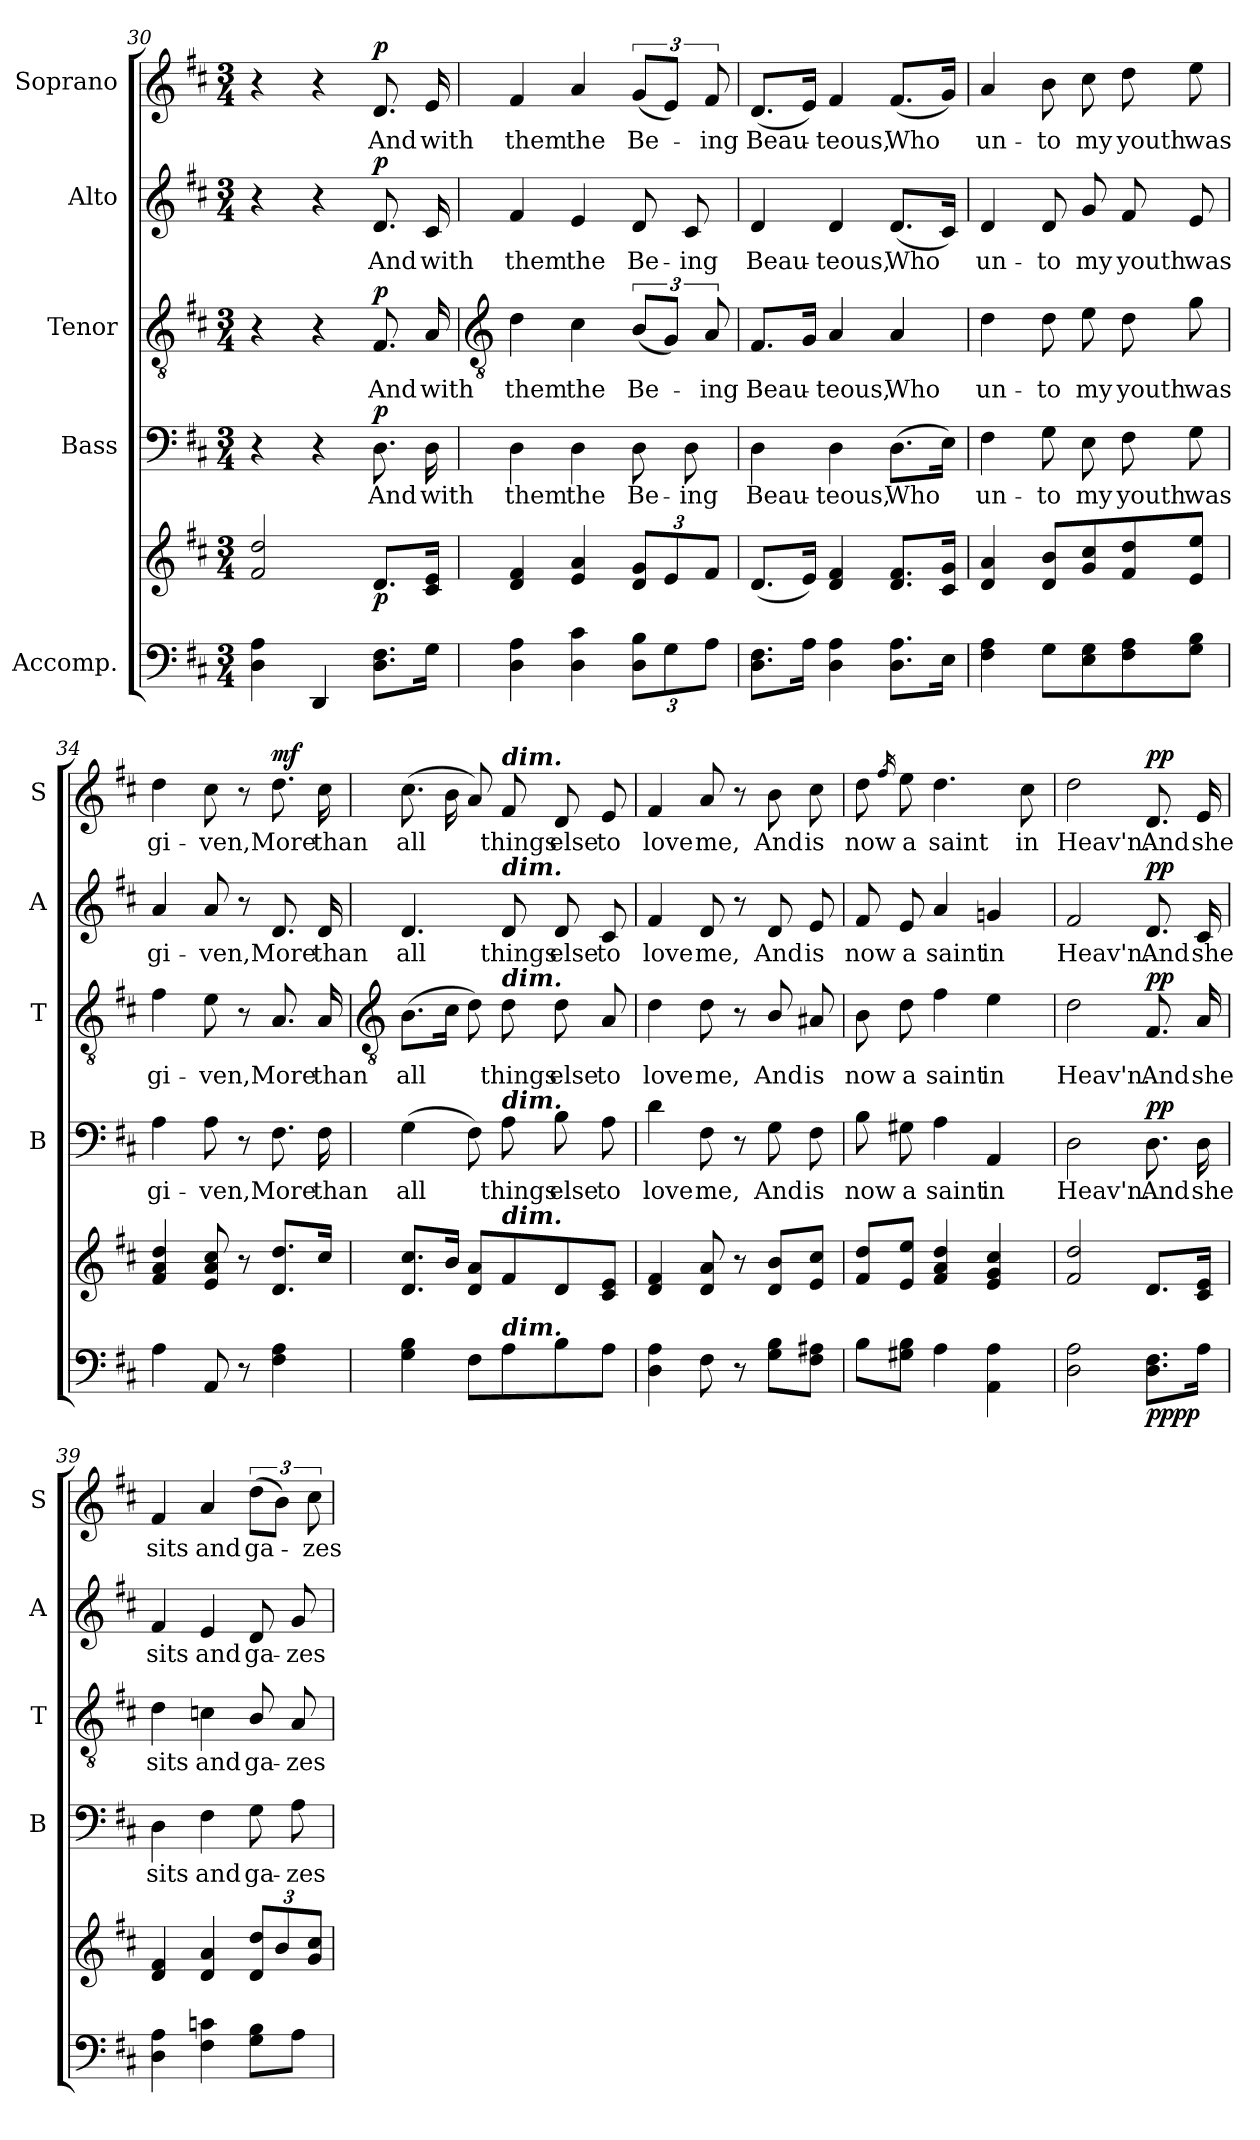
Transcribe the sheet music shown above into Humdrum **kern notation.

**kern	**kern	**dynam	**kern	**text	**dynam	**kern	**text	**dynam	**kern	**text	**dynam	**kern	**text	**dynam
*part5	*part5	*part5	*part4	*part4	*part4	*part3	*part3	*part3	*part2	*part2	*part2	*part1	*part1	*part1
*staff6	*staff5	*staff5/6	*staff4	*staff4	*staff4	*staff3	*staff3	*staff3	*staff2	*staff2	*staff2	*staff1	*staff1	*staff1
*I"Accomp.	*	*	*I"Bass	*	*	*I"Tenor	*	*	*I"Alto	*	*	*I"Soprano	*	*
*	*	*	*I'B	*	*	*I'T	*	*	*I'A	*	*	*I'S	*	*
*clefF4	*clefG2	*	*clefF4	*	*	*clefGv2	*	*	*clefG2	*	*	*clefG2	*	*
*k[f#c#]	*k[f#c#]	*	*k[f#c#]	*	*	*k[f#c#]	*	*	*k[f#c#]	*	*	*k[f#c#]	*	*
*D:	*D:	*	*D:	*	*	*D:	*	*	*D:	*	*	*D:	*	*
*M3/4	*M3/4	*	*M3/4	*	*	*M3/4	*	*	*M3/4	*	*	*M3/4	*	*
=30	=30	=30	=30	=30	=30	=30	=30	=30	=30	=30	=30	=30	=30	=30
4D 4A	2f# 2dd	.	4r	.	.	4r	.	.	4r	.	.	4r	.	.
4DD	.	.	4r	.	.	4r	.	.	4r	.	.	4r	.	.
!	!	!LO:DY:b	!	!LO:LY:b	!LO:DY:b	!	!LO:LY:b	!LO:DY:b	!	!LO:LY:b	!LO:DY:b	!	!LO:LY:b	!LO:DY:b
8.D 8.F#L	8.dL	p	8.D	And	p	8.F#	And	p	8.d	And	p	8.d	And	p
!	!	!	!	!LO:LY:b	!	!	!LO:LY:b	!	!	!LO:LY:b	!	!	!LO:LY:b	!
16GJ	16c# 16eJ	.	16D	with	.	16A	with	.	16c#	with	.	16e	with	.
!!LO:LB:g=z
=31	=31	=31	=31	=31	=31	=31	=31	=31	=31	=31	=31	=31	=31	=31
*	*	*	*	*	*	*clefGv2	*	*	*	*	*	*	*	*
!	!	!	!	!LO:LY:b	!	!	!LO:LY:b	!	!	!LO:LY:b	!	!	!LO:LY:b	!
4D 4A	4d 4f#	.	4D	them	.	4d	them	.	4f#	them	.	4f#	them	.
!	!	!	!	!LO:LY:b	!	!	!LO:LY:b	!	!	!LO:LY:b	!	!	!LO:LY:b	!
4D 4c#	4e 4a	.	4D	the	.	4c#	the	.	4e	the	.	4a	the	.
!	!	!	!	!LO:LY:b	!	!	!LO:LY:b	!	!	!LO:LY:b	!	!	!LO:LY:b	!
12D 12BL	12d 12gL	.	8D	Be-	.	(<12BL	Be-	.	8d	Be-	.	(<12gL	Be-	.
12G	12e	.	.	.	.	12GJ)	.	.	.	.	.	12eJ)	.	.
!	!	!	!	!LO:LY:b	!	!	!	!	!	!LO:LY:b	!	!	!	!
.	.	.	8D	-ing	.	.	.	.	8c#	-ing	.	.	.	.
!	!	!	!	!	!	!	!LO:LY:b	!	!	!	!	!	!LO:LY:b	!
12AJ	12f#J	.	.	.	.	12A	ing	.	.	.	.	12f#	ing	.
=32	=32	=32	=32	=32	=32	=32	=32	=32	=32	=32	=32	=32	=32	=32
!	!	!	!	!LO:LY:b	!	!	!LO:LY:b	!	!	!LO:LY:b	!	!	!LO:LY:b	!
8.D 8.F#L	(<8.dL	.	4D	Beau-	.	8.F#L	Beau-	.	4d	Beau-	.	(<8.dL	Beau-	.
16AJ	16eJ)	.	.	.	.	16GJ	.	.	.	.	.	16eJ)	.	.
!	!	!	!	!LO:LY:b	!	!	!LO:LY:b	!	!	!LO:LY:b	!	!	!LO:LY:b	!
4D 4A	4d 4f#	.	4D	-teous,	.	4A	teous,	.	4d	-teous,	.	4f#	teous,	.
!	!	!	!	!LO:LY:b	!	!	!LO:LY:b	!	!	!LO:LY:b	!	!	!LO:LY:b	!
8.D 8.AL	8.d 8.f#L	.	(>8.DL	Who	.	4A	Who	.	(<8.dL	Who	.	(<8.f#L	Who	.
16EJ	16c# 16gJ	.	16EJ)	.	.	.	.	.	16c#J)	.	.	16gJ)	.	.
=33	=33	=33	=33	=33	=33	=33	=33	=33	=33	=33	=33	=33	=33	=33
!	!	!	!	!LO:LY:b	!	!	!LO:LY:b	!	!	!LO:LY:b	!	!	!LO:LY:b	!
4F# 4A	4d 4a	.	4F#	un-	.	4d	un-	.	4d	un-	.	4a	un-	.
!	!	!	!	!LO:LY:b	!	!	!LO:LY:b	!	!	!LO:LY:b	!	!	!LO:LY:b	!
8GL	8d 8bL	.	8G	-to	.	8d	-to	.	8d	-to	.	8b	-to	.
!	!	!	!	!LO:LY:b	!	!	!LO:LY:b	!	!	!LO:LY:b	!	!	!LO:LY:b	!
8E 8G	8g 8cc#	.	8E	my	.	8e	my	.	8g	my	.	8cc#	my	.
!	!	!	!	!LO:LY:b	!	!	!LO:LY:b	!	!	!LO:LY:b	!	!	!LO:LY:b	!
8F# 8A	8f# 8dd	.	8F#	youth	.	8d	youth	.	8f#	youth	.	8dd	youth	.
!	!	!	!	!LO:LY:b	!	!	!LO:LY:b	!	!	!LO:LY:b	!	!	!LO:LY:b	!
8G 8BJ	8e 8eeJ	.	8G	was	.	8g	was	.	8e	was	.	8ee	was	.
=34	=34	=34	=34	=34	=34	=34	=34	=34	=34	=34	=34	=34	=34	=34
!	!	!	!	!LO:LY:b	!	!	!LO:LY:b	!	!	!LO:LY:b	!	!	!LO:LY:b	!
4A	4f# 4a 4dd	.	4A	gi-	.	4f#	gi-	.	4a	gi-	.	4dd	gi-	.
!	!	!	!	!LO:LY:b	!	!	!LO:LY:b	!	!	!LO:LY:b	!	!	!LO:LY:b	!
8AA	8e 8a 8cc#	.	8A	-ven,	.	8e	-ven,	.	8a	-ven,	.	8cc#	-ven,	.
8r	8r	.	8r	.	.	8r	.	.	8r	.	.	8r	.	.
!	!	!	!	!LO:LY:b	!	!	!LO:LY:b	!	!	!LO:LY:b	!	!	!LO:LY:b	!LO:DY:b
4F# 4A	8.d 8.ddL	.	8.F#	More	.	8.A	More	.	8.d	More	.	8.dd	More	mf
!	!	!	!	!LO:LY:b	!	!	!LO:LY:b	!	!	!LO:LY:b	!	!	!LO:LY:b	!
.	16cc#J	.	16F#	than	.	16A	than	.	16d	than	.	16cc#	than	.
!!LO:LB:g=z
=35	=35	=35	=35	=35	=35	=35	=35	=35	=35	=35	=35	=35	=35	=35
*	*	*	*	*	*	*clefGv2	*	*	*	*	*	*	*	*
!	!	!	!	!LO:LY:b	!	!	!LO:LY:b	!	!	!LO:LY:b	!	!	!LO:LY:b	!
4G 4B	8.d 8.cc#L	.	(>4G	all	.	(>8.BL	all	.	4.d	all	.	(>8.cc#L	all	.
.	16bJ	.	.	.	.	16c#J	.	.	.	.	.	16bL	.	.
8F#L	8d 8aL	.	8F#)	.	.	8d)	.	.	.	.	.	8aJ)	.	.
!	!	!	!	!	!	!	!	!	!	!	!	!LO:TX:a:Bi:t=dim.	!	!
!	!	!	!	!	!	!	!	!	!LO:TX:a:Bi:t=dim.	!	!	!	!	!
!	!	!	!	!	!	!LO:TX:a:Bi:t=dim.	!	!	!	!	!	!	!	!
!	!	!	!LO:TX:a:Bi:t=dim.	!	!	!	!	!	!	!	!	!	!	!
!	!LO:TX:a:Bi:t=dim.	!	!	!	!	!	!	!	!	!	!	!	!	!
!LO:TX:a:Bi:t=dim.	!	!	!	!	!	!	!	!	!	!	!	!	!	!
!	!	!	!	!LO:LY:b	!	!	!LO:LY:b	!	!	!LO:LY:b	!	!	!LO:LY:b	!
8A	8f#	.	8A	things	.	8d	things	.	8d	things	.	8f#	things	.
!	!	!	!	!LO:LY:b	!	!	!LO:LY:b	!	!	!LO:LY:b	!	!	!LO:LY:b	!
8B	8d	.	8B	else	.	8d	else	.	8d	else	.	8d	else	.
!	!	!	!	!LO:LY:b	!	!	!LO:LY:b	!	!	!LO:LY:b	!	!	!LO:LY:b	!
8AJ	8c# 8eJ	.	8A	to	.	8A	to	.	8c#	to	.	8e	to	.
=36	=36	=36	=36	=36	=36	=36	=36	=36	=36	=36	=36	=36	=36	=36
!	!	!	!	!LO:LY:b	!	!	!LO:LY:b	!	!	!LO:LY:b	!	!	!LO:LY:b	!
4D 4A	4d 4f#	.	4d	love	.	4d	love	.	4f#	love	.	4f#	love	.
!	!	!	!	!LO:LY:b	!	!	!LO:LY:b	!	!	!LO:LY:b	!	!	!LO:LY:b	!
8F#	8d 8a	.	8F#	me,	.	8d	me,	.	8d	me,	.	8a	me,	.
8r	8r	.	8r	.	.	8r	.	.	8r	.	.	8r	.	.
!	!	!	!	!LO:LY:b	!	!	!LO:LY:b	!	!	!LO:LY:b	!	!	!LO:LY:b	!
8G 8BL	8d 8bL	.	8G	And	.	8B/	And	.	8d	And	.	8b	And	.
!	!	!	!	!LO:LY:b	!	!	!LO:LY:b	!	!	!LO:LY:b	!	!	!LO:LY:b	!
8F# 8A#XJ	8e 8cc#J	.	8F#	is	.	8A#X	is	.	8e	is	.	8cc#	is	.
=37	=37	=37	=37	=37	=37	=37	=37	=37	=37	=37	=37	=37	=37	=37
!	!	!	!	!LO:LY:b	!	!	!LO:LY:b	!	!	!LO:LY:b	!	!	!LO:LY:b	!
8BL	8f# 8ddL	.	8B	now	.	8B	now	.	8f#	now	.	8dd	now	.
.	.	.	.	.	.	.	.	.	.	.	.	16qff#/	.	.
!	!	!	!	!LO:LY:b	!	!	!LO:LY:b	!	!	!LO:LY:b	!	!	!LO:LY:b	!
8G#X 8BJ	8e 8eeJ	.	8G#X	a	.	8d	a	.	8e	a	.	8ee	a	.
!	!	!	!	!LO:LY:b	!	!	!LO:LY:b	!	!	!LO:LY:b	!	!	!LO:LY:b	!
4A	4f# 4a 4dd	.	4A	saint	.	4f#	saint	.	4a	saint	.	4.dd	saint	.
!	!	!	!	!LO:LY:b	!	!	!LO:LY:b	!	!	!LO:LY:b	!	!	!	!
4AA 4A	4e 4g 4cc#	.	4AA	in	.	4e	in	.	4gn	in	.	.	.	.
!	!	!	!	!	!	!	!	!	!	!	!	!	!LO:LY:b	!
.	.	.	.	.	.	.	.	.	.	.	.	8cc#	in	.
=38	=38	=38	=38	=38	=38	=38	=38	=38	=38	=38	=38	=38	=38	=38
!	!	!	!	!LO:LY:b	!	!	!LO:LY:b	!	!	!LO:LY:b	!	!	!LO:LY:b	!
2D 2A	2f# 2dd	.	2D	Heav'n.	.	2d	Heav'n.	.	2f#	Heav'n.	.	2dd	Heav'n.	.
!	!	!LO:DY:b=2	!	!LO:LY:b	!	!	!LO:LY:b	!	!	!LO:LY:b	!	!	!LO:LY:b	!
!	!	!LO:DY:n=1:b	!	!	!LO:DY:b	!	!	!LO:DY:b	!	!	!LO:DY:b	!	!	!LO:DY:b
8.D 8.F#L	8.dL	pp pp	8.D	And	pp	8.F#	And	pp	8.d	And	pp	8.d	And	pp
!	!	!	!	!LO:LY:b	!	!	!LO:LY:b	!	!	!LO:LY:b	!	!	!LO:LY:b	!
16AJ	16c# 16eJ	.	16D	she	.	16A	she	.	16c#	she	.	16e	she	.
=39	=39	=39	=39	=39	=39	=39	=39	=39	=39	=39	=39	=39	=39	=39
!	!	!	!	!LO:LY:b	!	!	!LO:LY:b	!	!	!LO:LY:b	!	!	!LO:LY:b	!
4D 4A	4d 4f#	.	4D	sits	.	4d	sits	.	4f#	sits	.	4f#	sits	.
!	!	!	!	!LO:LY:b	!	!	!LO:LY:b	!	!	!LO:LY:b	!	!	!LO:LY:b	!
4F# 4cn	4d 4a	.	4F#	and	.	4cn	and	.	4e	and	.	4a	and	.
!	!	!	!	!LO:LY:b	!	!	!LO:LY:b	!	!	!LO:LY:b	!	!	!LO:LY:b	!
8G 8BL	12d 12ddL	.	8G	ga-	.	8B/	ga-	.	8d	ga-	.	(>12ddL	ga-	.
.	12b	.	.	.	.	.	.	.	.	.	.	12bJ)	.	.
!	!	!	!	!LO:LY:b	!	!	!LO:LY:b	!	!	!LO:LY:b	!	!	!	!
8AJ	.	.	8A	-zes	.	8A	-zes	.	8g	-zes	.	.	.	.
!	!	!	!	!	!	!	!	!	!	!	!	!	!LO:LY:b	!
.	12g 12cc#J	.	.	.	.	.	.	.	.	.	.	12cc#	zes	.
=	=	=	=	=	=	=	=	=	=	=	=	=	=	=
*-	*-	*-	*-	*-	*-	*-	*-	*-	*-	*-	*-	*-	*-	*-
